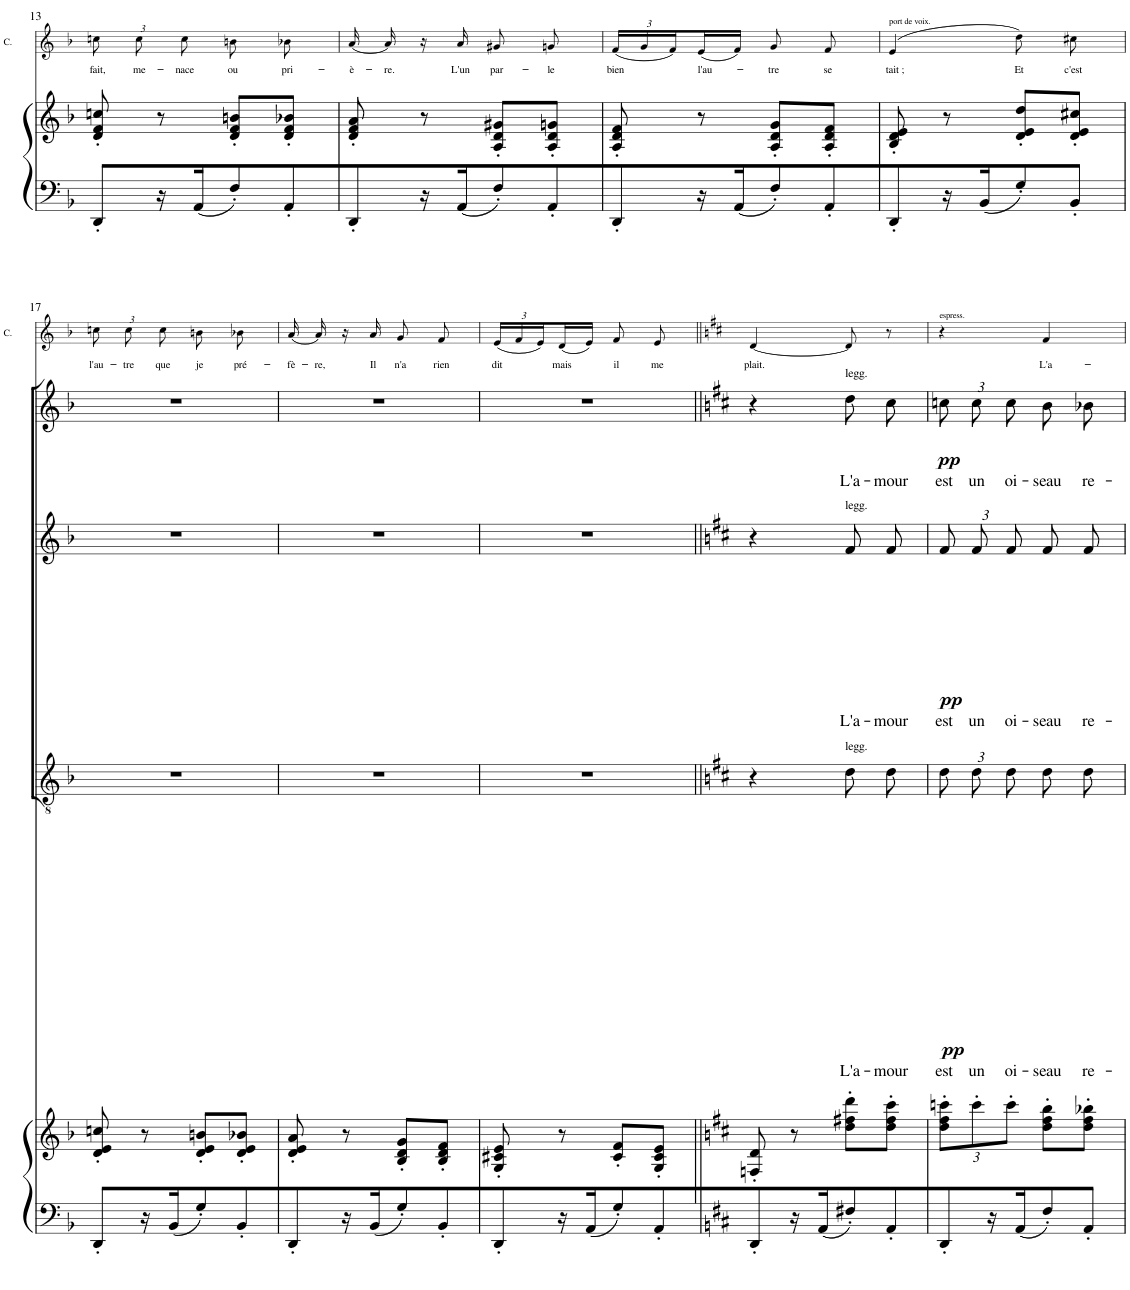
**kern	**kern	**kern	**text	**dynam	**kern	**text	**dynam	**kern	**text	**dynam	**kern	**text
*part5	*part5	*part4	*part4	*part4	*part3	*part3	*part3	*part2	*part2	*part2	*part1	*part1
*staff6	*staff5	*staff4	*staff4	*staff4	*staff3	*staff3	*staff3	*staff2	*staff2	*staff2	*staff1	*staff1
*I"Piano	*	*I"TENORS Jeunes gens	*	*	*I"ALTI Cigarières	*	*	*I"SOPRANI Cigarières	*	*	*I"CARMEN	*
*I'Pno	*	*	*	*	*	*	*	*	*	*	*I'C.	*
!!LO:PB:g=z
*clefF4	*clefG2	*clefGv2	*	*	*clefG2	*	*	*clefG2	*	*	*clefG2	*
*k[b-]	*k[b-]	*k[b-]	*	*	*k[b-]	*	*	*k[b-]	*	*	*k[b-]	*
*M2/4	*M2/4	*M2/4	*	*	*M2/4	*	*	*M2/4	*	*	*M2/4	*
*	*	*	*	*	*	*	*	*	*	*	*Xbrackettup	*
=13	=13	=13	=13	=13	=13	=13	=13	=13	=13	=13	=13	=13
!	!	!	!	!	!	!	!	!	!	!	!	!LO:LY:b
8DD'/L	8d/' 8f/' 8ccn/'	2r	.	.	2r	.	.	2r	.	.	12ccn\	fait,
!	!	!	!	!	!	!	!	!	!	!	!	!LO:LY:b
.	.	.	.	.	.	.	.	.	.	.	12cc\	me-
16r	8r	.	.	.	.	.	.	.	.	.	.	.
!	!	!	!	!	!	!	!	!	!	!	!	!LO:LY:b
.	.	.	.	.	.	.	.	.	.	.	12cc\	-nace
16AA/J	.	.	.	.	.	.	.	.	.	.	.	.
!	!	!	!	!	!	!	!	!	!	!	!	!LO:LY:b
8F'/	8d/' 8f/' 8bn/'L	.	.	.	.	.	.	.	.	.	8bn\	ou
!	!	!	!	!	!	!	!	!	!	!	!	!LO:LY:b
8AA'/	8d/' 8f/' 8b-X/'J	.	.	.	.	.	.	.	.	.	8b-X\	pri-
=14	=14	=14	=14	=14	=14	=14	=14	=14	=14	=14	=14	=14
!	!	!	!	!	!	!	!	!	!	!	!	!LO:LY:b
8DD'/	8d/' 8f/' 8a/'	2r	.	.	2r	.	.	2r	.	.	[16a/	-è-
!	!	!	!	!	!	!	!	!	!	!	!	!LO:LY:b
.	.	.	.	.	.	.	.	.	.	.	16a/]	-re.
16r	8r	.	.	.	.	.	.	.	.	.	16r	.
!	!	!	!	!	!	!	!	!	!	!	!	!LO:LY:b
16AA/J	.	.	.	.	.	.	.	.	.	.	16a/	L'un
!	!	!	!	!	!	!	!	!	!	!	!	!LO:LY:b
8F'/	8A/' 8d/' 8g#X/'L	.	.	.	.	.	.	.	.	.	8g#X/	par-
!	!	!	!	!	!	!	!	!	!	!	!	!LO:LY:b
8AA'/	8A/' 8d/' 8gn/'J	.	.	.	.	.	.	.	.	.	8gn/	-le
=15	=15	=15	=15	=15	=15	=15	=15	=15	=15	=15	=15	=15
!	!	!	!	!	!	!	!	!	!	!	!	!LO:LY:b
8DD'/	8A/' 8d/' 8f/'	2r	.	.	2r	.	.	2r	.	.	(24f/LL	bien
.	.	.	.	.	.	.	.	.	.	.	24g/	.
.	.	.	.	.	.	.	.	.	.	.	24f/)	.
!	!	!	!	!	!	!	!	!	!	!	!	!LO:LY:b
16r	8r	.	.	.	.	.	.	.	.	.	(16e/	l'au-
16AA/J	.	.	.	.	.	.	.	.	.	.	16f/JJ)	.
!	!	!	!	!	!	!	!	!	!	!	!	!LO:LY:b
8F'/	8A/' 8d/' 8g/'L	.	.	.	.	.	.	.	.	.	8g/	-tre
!	!	!	!	!	!	!	!	!	!	!	!	!LO:LY:b
8AA'/	8A/' 8d/' 8f/'J	.	.	.	.	.	.	.	.	.	8f/	se
=16	=16	=16	=16	=16	=16	=16	=16	=16	=16	=16	=16	=16
!	!	!	!	!	!	!	!	!	!	!	!LO:TX:a:t=port de voix.	!
!	!	!	!	!	!	!	!	!	!	!	!	!LO:LY:b
8DD'/	8B-/' 8d/' 8e/'	2r	.	.	2r	.	.	2r	.	.	(4e/	tait ;
16r	8r	.	.	.	.	.	.	.	.	.	.	.
16BB-/J	.	.	.	.	.	.	.	.	.	.	.	.
!	!	!	!	!	!	!	!	!	!	!	!	!LO:LY:b
8G'/	8d/' 8e/' 8dd/'L	.	.	.	.	.	.	.	.	.	8dd\)	Et
!	!	!	!	!	!	!	!	!	!	!	!	!LO:LY:b
8BB-'/J	8d/' 8e/' 8cc#X/'J	.	.	.	.	.	.	.	.	.	8cc#X\	c'est
!!LO:LB:g=z
=17	=17	=17	=17	=17	=17	=17	=17	=17	=17	=17	=17	=17
!	!	!	!	!	!	!	!	!	!	!	!	!LO:LY:b
8DD'/L	8d/' 8e/' 8ccn/'	2r	.	.	2r	.	.	2r	.	.	12ccn\	l'au-
!	!	!	!	!	!	!	!	!	!	!	!	!LO:LY:b
.	.	.	.	.	.	.	.	.	.	.	12cc\	-tre
16r	8r	.	.	.	.	.	.	.	.	.	.	.
!	!	!	!	!	!	!	!	!	!	!	!	!LO:LY:b
.	.	.	.	.	.	.	.	.	.	.	12cc\	que
16BB-/J	.	.	.	.	.	.	.	.	.	.	.	.
!	!	!	!	!	!	!	!	!	!	!	!	!LO:LY:b
8G'/	8d/' 8e/' 8bn/'L	.	.	.	.	.	.	.	.	.	8bn\	je
!	!	!	!	!	!	!	!	!	!	!	!	!LO:LY:b
8BB-'/	8d/' 8e/' 8b-X/'J	.	.	.	.	.	.	.	.	.	8b-X\	pré-
=18	=18	=18	=18	=18	=18	=18	=18	=18	=18	=18	=18	=18
!	!	!	!	!	!	!	!	!	!	!	!	!LO:LY:b
8DD'/	8d/' 8e/' 8a/'	2r	.	.	2r	.	.	2r	.	.	[16a/	-fè-
!	!	!	!	!	!	!	!	!	!	!	!	!LO:LY:b
.	.	.	.	.	.	.	.	.	.	.	16a/]	-re,
16r	8r	.	.	.	.	.	.	.	.	.	16r	.
!	!	!	!	!	!	!	!	!	!	!	!	!LO:LY:b
16BB-/J	.	.	.	.	.	.	.	.	.	.	16a/	Il
!	!	!	!	!	!	!	!	!	!	!	!	!LO:LY:b
8G'/	8B-/' 8d/' 8g/'L	.	.	.	.	.	.	.	.	.	8g/	n'a
!	!	!	!	!	!	!	!	!	!	!	!	!LO:LY:b
8BB-'/	8B-/' 8d/' 8f/'J	.	.	.	.	.	.	.	.	.	8f/	rien
=19	=19	=19	=19	=19	=19	=19	=19	=19	=19	=19	=19	=19
!	!	!	!	!	!	!	!	!	!	!	!	!LO:LY:b
8DD'/	8G/' 8c#X/' 8e/'	2r	.	.	2r	.	.	2r	.	.	(24e/LL	dit
.	.	.	.	.	.	.	.	.	.	.	24f/	.
.	.	.	.	.	.	.	.	.	.	.	24e/)	.
!	!	!	!	!	!	!	!	!	!	!	!	!LO:LY:b
16r	8r	.	.	.	.	.	.	.	.	.	(16d/	mais
16AA/J	.	.	.	.	.	.	.	.	.	.	16e/JJ)	.
!	!	!	!	!	!	!	!	!	!	!	!	!LO:LY:b
8G'/	8c#/' 8f/'L	.	.	.	.	.	.	.	.	.	8f/	il
!	!	!	!	!	!	!	!	!	!	!	!	!LO:LY:b
8AA'/	8G/' 8c#/' 8e/'J	.	.	.	.	.	.	.	.	.	8e/	me
=20||	=20||	=20||	=20||	=20||	=20||	=20||	=20||	=20||	=20||	=20||	=20||	=20||
*k[f#c#]	*k[f#c#]	*k[f#c#]	*	*	*k[f#c#]	*	*	*k[f#c#]	*	*	*k[f#c#]	*
!	!	!	!	!	!	!	!	!	!	!	!	!LO:LY:b
8DD'/	8Fn/' 8d/'	4r	.	.	4r	.	.	4r	.	.	[4d/	plait.
16r	8r	.	.	.	.	.	.	.	.	.	.	.
16AA/J	.	.	.	.	.	.	.	.	.	.	.	.
!	!	!	!	!	!	!	!	!LO:TX:a:t=legg.	!	!	!	!
!	!	!	!	!	!LO:TX:a:t=legg.	!	!	!	!	!	!	!
!	!	!LO:TX:a:t=legg.	!	!	!	!	!	!	!	!	!	!
!	!	!	!LO:LY:b	!LO:DY:b	!	!LO:LY:b	!LO:DY:b	!	!LO:LY:b	!LO:DY:b	!	!
8F#X'/	8dd\' 8ff#X\' 8ddd\'L	8d\L	L'a-	pp	8f#/L	L'a-	pp	8dd\L	L'a-	pp	8d/]	.
!	!	!	!LO:LY:b	!	!	!LO:LY:b	!	!	!LO:LY:b	!	!	!
8AA'/	8dd\' 8ff#\' 8ccc#\'J	8d\J	-mour	.	8f#/J	-mour	.	8cc#\J	-mour	.	8r	.
=21	=21	=21	=21	=21	=21	=21	=21	=21	=21	=21	=21	=21
*	*Xbrackettup	*Xbrackettup	*	*	*	*	*	*	*	*	*	*
!	!	!	!LO:LY:b	!	!	!	!	!	!	!	!	!
*	*	*	*	*	*Xbrackettup	*	*	*	*	*	*	*
!	!	!	!	!	!	!LO:LY:b	!	!	!	!	!	!
*	*	*	*	*	*	*	*	*Xbrackettup	*	*	*	*
!	!	!	!	!	!	!	!	!	!	!	!LO:TX:a:t=espress.	!
!	!	!	!	!	!	!	!	!	!LO:LY:b	!	!	!
8DD'/	12dd\' 12ff#\' 12cccn\'L	12d\L	est	.	12f#/L	est	.	12ccn\L	est	.	4r	.
!	!	!	!LO:LY:b	!	!	!LO:LY:b	!	!	!LO:LY:b	!	!	!
.	12ccc'\	12d\	un	.	12f#/	un	.	12cc\	un	.	.	.
16r	.	.	.	.	.	.	.	.	.	.	.	.
!	!	!	!LO:LY:b	!	!	!LO:LY:b	!	!	!LO:LY:b	!	!	!
.	12ccc'\J	12d\J	oi-	.	12f#/J	oi-	.	12cc\J	oi-	.	.	.
16AA/J	.	.	.	.	.	.	.	.	.	.	.	.
!	!	!	!LO:LY:b	!	!	!LO:LY:b	!	!	!LO:LY:b	!	!	!LO:LY:b
8F#'/	8dd\' 8ff#\' 8bb\'L	8d\L	-seau	.	8f#/L	-seau	.	8b\L	-seau	.	4f#/	L'a-
!	!	!	!LO:LY:b	!	!	!LO:LY:b	!	!	!LO:LY:b	!	!	!
8AA'/J	8dd\' 8ff#\' 8bb-X\'J	8d\J	re-	.	8f#/J	re-	.	8b-X\J	re-	.	.	.
=	=	=	=	=	=	=	=	=	=	=	=	=
*-	*-	*-	*-	*-	*-	*-	*-	*-	*-	*-	*-	*-
